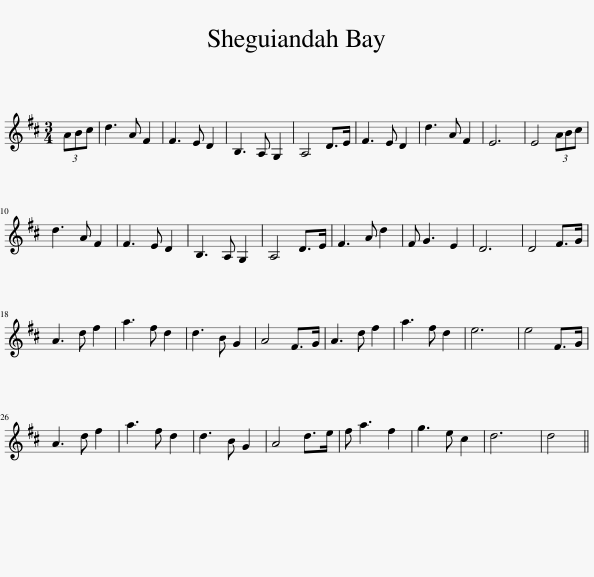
X:1
L:1/8
M:3/4
I:linebreak $
K:D
V:1 treble
V:1
 (3ABc | d3 A F2 | F3 E D2 | B,3 A, G,2 | A,4 D>E | %5
 F3 E D2 | d3 A F2 | E6 | E4 (3ABc |$ d3 A F2 | %10
 F3 E D2 | B,3 A, G,2 | A,4 D>E | F3 A d2 | F G3 E2 | %15
 D6 | D4 F>G |$ A3 d f2 | a3 f d2 | d3 B G2 | %20
 A4 F>G | A3 d f2 | a3 f d2 | e6 | e4 F>G |$ %25
 A3 d f2 | a3 f d2 | d3 B G2 | A4 d>e | f a3 f2 | %30
 g3 e c2 | d6 | d4 || %33
